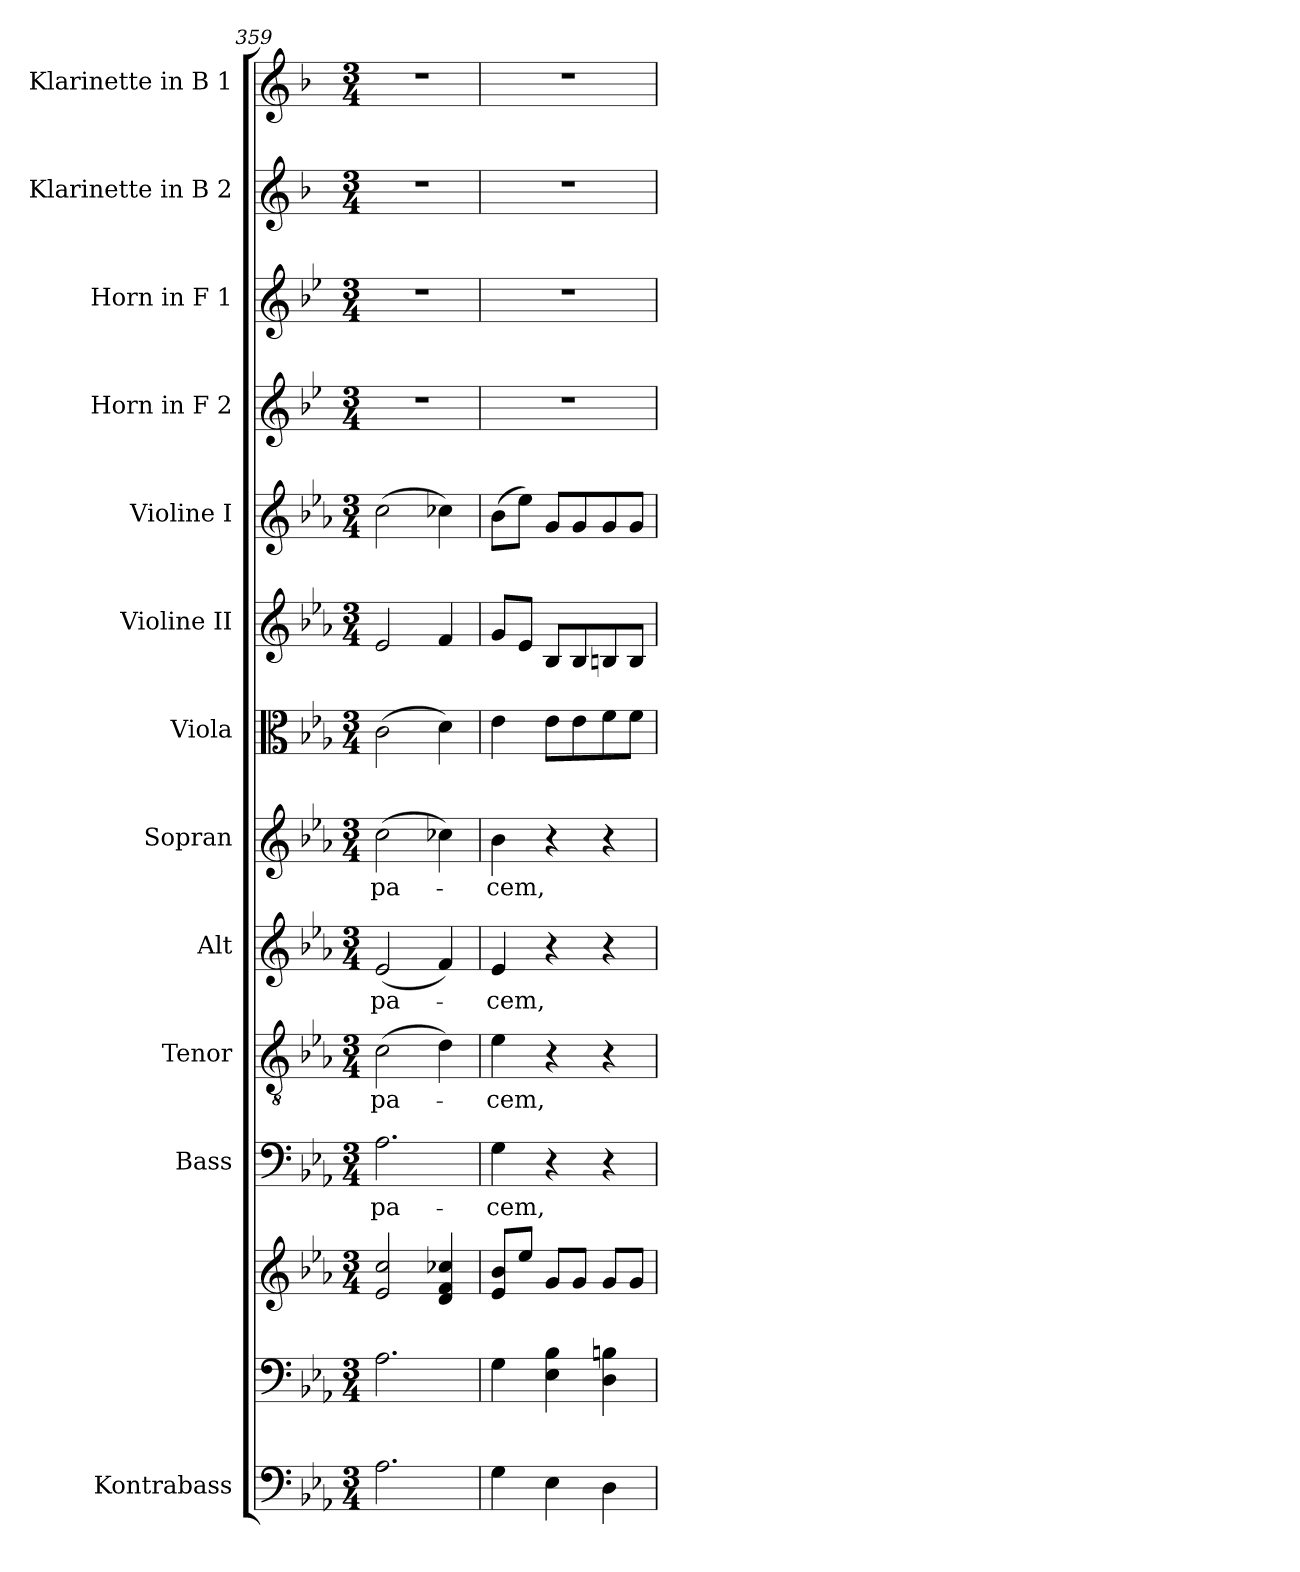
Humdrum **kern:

**kern	**kern	**kern	**kern	**text	**kern	**text	**kern	**text	**kern	**text	**kern	**kern	**kern	**kern	**kern	**kern	**kern
*part13	*part12	*part12	*part11	*part11	*part10	*part10	*part9	*part9	*part8	*part8	*part7	*part6	*part5	*part4	*part3	*part2	*part1
*staff14	*staff13	*staff12	*staff11	*staff11	*staff10	*staff10	*staff9	*staff9	*staff8	*staff8	*staff7	*staff6	*staff5	*staff4	*staff3	*staff2	*staff1
*I"Kontrabass	*	*	*I"Bass	*	*I"Tenor	*	*I"Alt	*	*I"Sopran	*	*I"Viola	*I"Violine II	*I"Violine I	*I"Horn in F 2	*I"Horn in F 1	*I"Klarinette in B 2	*I"Klarinette in B 1
*I'Kb.	*	*	*I'B	*	*I'T	*	*I'A	*	*I'S	*	*I'Vla.	*I'Vl. II	*I'Vl. I	*I'Hrn. 2	*I'Hrn. 1	*	*
*clefF4	*clefF4	*clefG2	*clefF4	*	*clefGv2	*	*clefG2	*	*clefG2	*	*clefC3	*clefG2	*clefG2	*clefG2	*clefG2	*clefG2	*clefG2
*ITrd7c12	*	*	*	*	*	*	*	*	*	*	*	*	*	*ITrd4c7	*ITrd4c7	*ITrd1c2	*ITrd1c2
*k[b-e-a-]	*k[b-e-a-]	*k[b-e-a-]	*k[b-e-a-]	*	*k[b-e-a-]	*	*k[b-e-a-]	*	*k[b-e-a-]	*	*k[b-e-a-]	*k[b-e-a-]	*k[b-e-a-]	*k[b-e-a-]	*k[b-e-a-]	*k[b-e-a-]	*k[b-e-a-]
*E-:	*E-:	*E-:	*E-:	*	*E-:	*	*E-:	*	*E-:	*	*E-:	*E-:	*E-:	*E-:	*E-:	*E-:	*E-:
*M3/4	*M3/4	*M3/4	*M3/4	*	*M3/4	*	*M3/4	*	*M3/4	*	*M3/4	*M3/4	*M3/4	*M3/4	*M3/4	*M3/4	*M3/4
=359	=359	=359	=359	=359	=359	=359	=359	=359	=359	=359	=359	=359	=359	=359	=359	=359	=359
!	!	!	!	!LO:LY:b	!	!LO:LY:b	!	!LO:LY:b	!	!LO:LY:b	!	!	!	!	!	!	!
2.AA-\	2.A-\	2e-/ 2cc/	2.A-\	pa-	(>2c\	pa-	(<2e-/	pa-	(>2cc\	pa-	(>2c\	2e-/	(>2cc\	2.r	2.r	2.r	2.r
.	.	4d/ 4f/ 4cc-X/	.	.	4d\)	.	4f/)	.	4cc-X\)	.	4d\)	4f/	4cc-X\)	.	.	.	.
!!LO:PB:g=z
=360	=360	=360	=360	=360	=360	=360	=360	=360	=360	=360	=360	=360	=360	=360	=360	=360	=360
!	!	!	!	!LO:LY:b	!	!LO:LY:b	!	!LO:LY:b	!	!LO:LY:b	!	!	!	!	!	!	!
4GG\	4G\	8e-/ 8b-/L	4G\	-cem,	4e-\	-cem,	4e-/	-cem,	4b-\	-cem,	4e-\	8g/L	(>8b-\L	2.r	2.r	2.r	2.r
.	.	8ee-/J	.	.	.	.	.	.	.	.	.	8e-/J	8ee-\J)	.	.	.	.
4EE-\	4E-\ 4B-\	8g/L	4r	.	4r	.	4r	.	4r	.	8e-\L	8B-/L	8g/L	.	.	.	.
.	.	8g/J	.	.	.	.	.	.	.	.	8e-\	8B-/	8g/	.	.	.	.
4DD\	4D\ 4Bn\	8g/L	4r	.	4r	.	4r	.	4r	.	8f\	8Bn/	8g/	.	.	.	.
.	.	8g/J	.	.	.	.	.	.	.	.	8f\J	8B/J	8g/J	.	.	.	.
=	=	=	=	=	=	=	=	=	=	=	=	=	=	=	=	=	=
*-	*-	*-	*-	*-	*-	*-	*-	*-	*-	*-	*-	*-	*-	*-	*-	*-	*-
